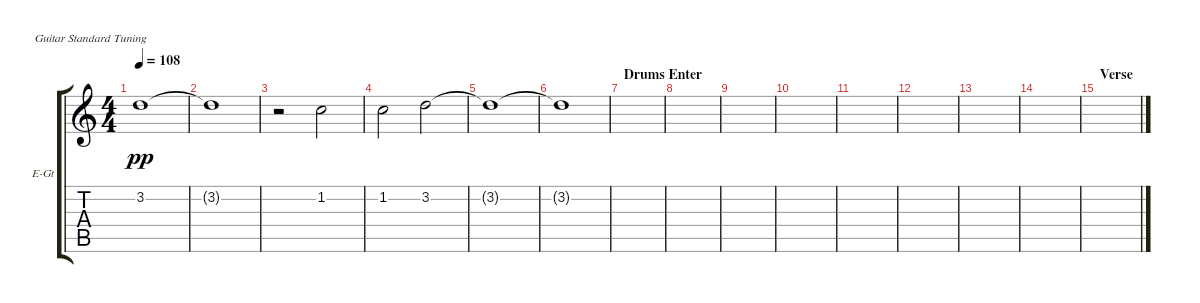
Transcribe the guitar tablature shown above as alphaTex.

\bracketExtendMode groupsimilarinstruments
\firstSystemTrackNameOrientation horizontal
\otherSystemsTrackNameOrientation horizontal
\track ("Electric Guitar 1" "E-Gt") {instrument distortionguitar}
\staff {score tabs}
\tuning (E4 B3 G3 D3 A2 E2)
\ts (4 4)
\tempo 108
\clef g2
\ks c
3.2{t}.1{dy pp} |
3.2{t}.1 |
r.2 1.2.2 |
1.2.2 3.2.2 |
3.2{t}.1 |
3.2{t}.1 |
\section ("" "Drums Enter")
|
|
|
|
|
|
|
|
\section ("" "Verse")
